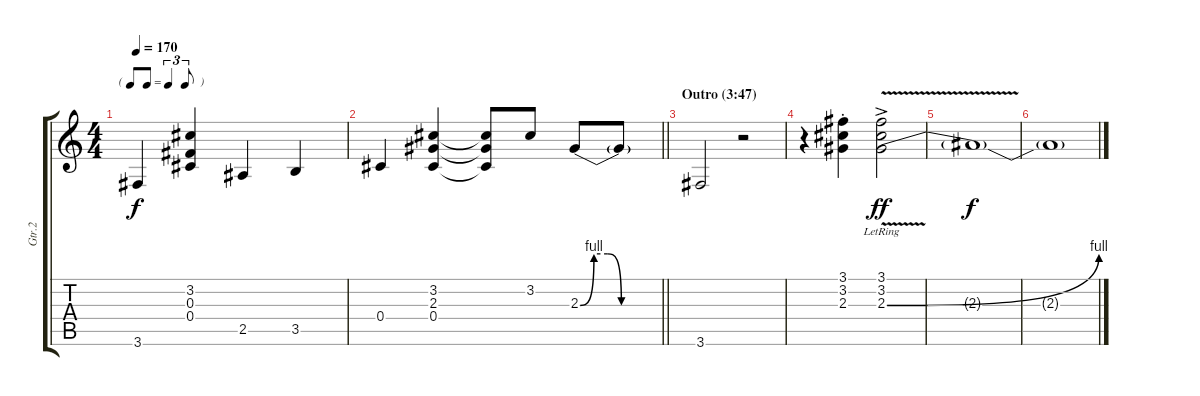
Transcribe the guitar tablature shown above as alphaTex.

\track ("Gtr.2" "Gtr.2") {instrument electricguitarclean}
\staff {score tabs}
\tuning (Eb4 Bb3 Gb3 Db3 Ab2 Eb2) {hide}
\ts (4 4)
\tf triplet8th
\tempo 170
\clef g2
\ks c
3.6.4{dy f} (3.2 0.3 0.4).4 2.5.4 3.5.4 |
\barLineRight lightlight
0.4.4 (3.2 2.3 0.4).4 (3.2{t} 2.3{t} 0.4{t}).8 3.2.8 2.3{be (custom 0 0 10 4 20 4 30 0 60 0)}.8 2.3{t}.8 |
\section ("" "Outro (3:47)")
3.6.2{volume 4} r.2 |
r.4{volume 13} (3.1{st} 3.2{st} 2.3{st}).4 (3.1{lr} 3.2{lr} 2.3{be (bend 0 0 60 4) v ac lr}).2{dy ff} |
2.3{t}.1{dy f} |
2.3{t}.1
